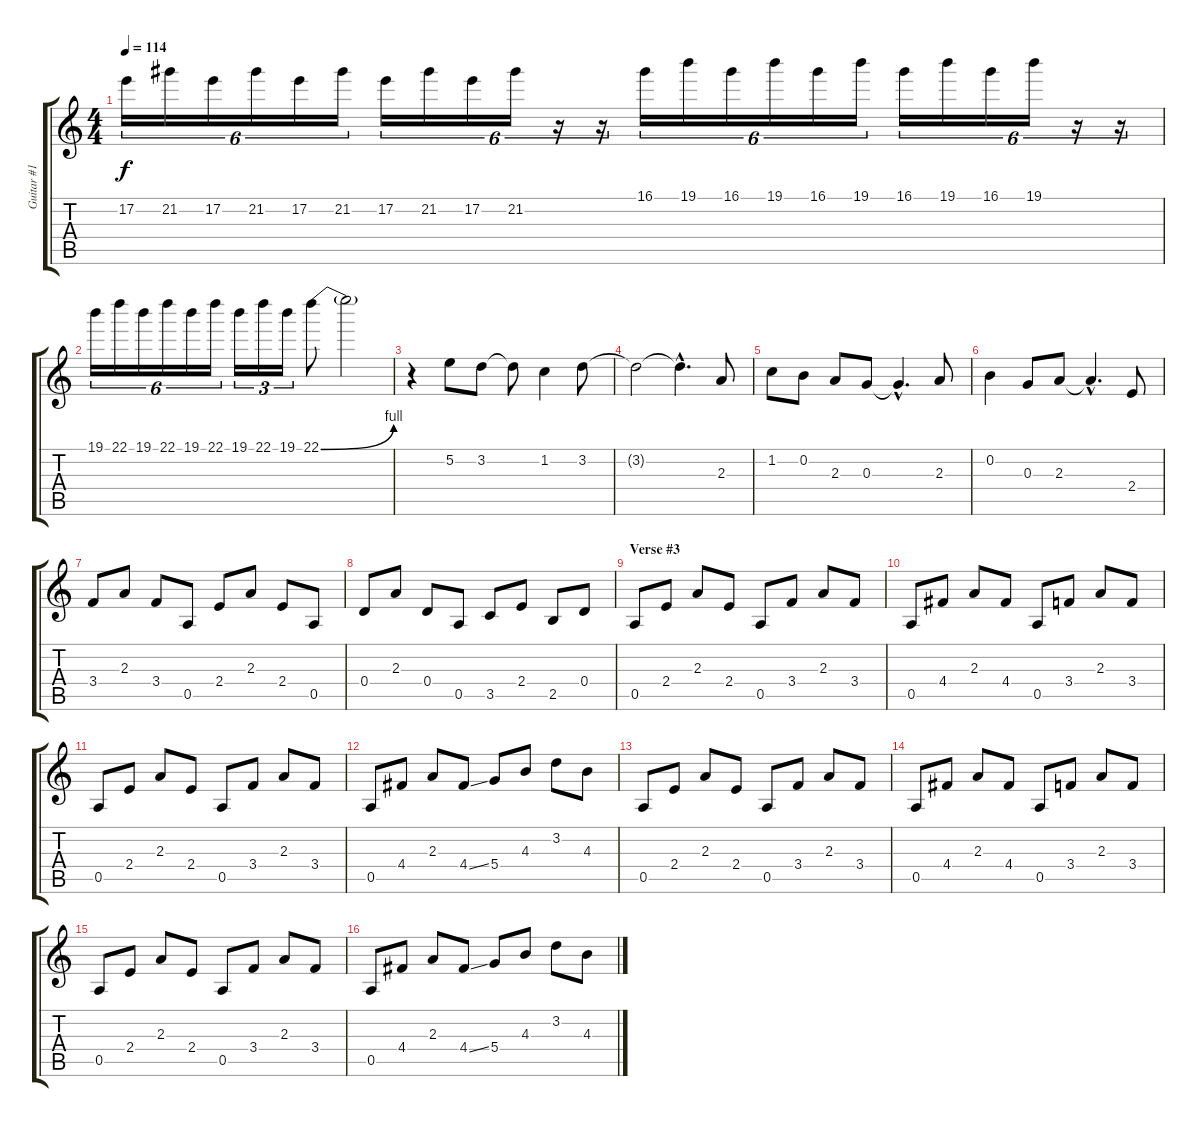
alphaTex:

\track ("Guitar #1 and #4" "Guitar #1 ") {instrument distortionguitar}
\staff {score tabs}
\tuning (E4 B3 G3 D3 A2 E2) {hide}
\ts (4 4)
\tempo 114
\clef g2
\ks c
17.2.16{tu (6 4) dy f instrument distortionguitar} 21.2.16{tu (6 4)} 17.2.16{tu (6 4)} 21.2.16{tu (6 4)} 17.2.16{tu (6 4)} 21.2.16{tu (6 4)} 17.2.16{tu (6 4)} 21.2.16{tu (6 4)} 17.2.16{tu (6 4)} 21.2.16{tu (6 4)} r.16{tu (6 4)} r.16{tu (6 4)} 16.1.16{tu (6 4)} 19.1.16{tu (6 4)} 16.1.16{tu (6 4)} 19.1.16{tu (6 4)} 16.1.16{tu (6 4)} 19.1.16{tu (6 4)} 16.1.16{tu (6 4)} 19.1.16{tu (6 4)} 16.1.16{tu (6 4)} 19.1.16{tu (6 4)} r.16{tu (6 4)} r.16{tu (6 4)} |
19.1.16{tu (6 4)} 22.1.16{tu (6 4)} 19.1.16{tu (6 4)} 22.1.16{tu (6 4)} 19.1.16{tu (6 4)} 22.1.16{tu (6 4)} 19.1.16{tu (3 2)} 22.1.16{tu (3 2)} 19.1.16{tu (3 2)} 22.1{be (bend 0 0 60 4)}.8 22.1{t}.2 |
r.4{instrument acousticguitarsteel} 5.2.8 3.2.8 3.2{t}.8 1.2.4 3.2.8 |
3.2{t}.2 3.2{hac t}.4{d} 2.3.8 |
1.2.8 0.2.8 2.3.8 0.3.8 0.3{hac t}.4{d} 2.3.8 |
0.2.4 0.3.8 2.3.8 2.3{hac t}.4{d} 2.4.8 |
3.4.8 2.3.8 3.4.8 0.5.8 2.4.8 2.3.8 2.4.8 0.5.8 |
0.4.8 2.3.8 0.4.8 0.5.8 3.5.8 2.4.8 2.5.8 0.4.8 |
\section ("" "Verse #3")
0.5.8 2.4.8 2.3.8 2.4.8 0.5.8 3.4.8 2.3.8 3.4.8 |
0.5.8 4.4.8 2.3.8 4.4.8 0.5.8 3.4.8 2.3.8 3.4.8 |
0.5.8 2.4.8 2.3.8 2.4.8 0.5.8 3.4.8 2.3.8 3.4.8 |
0.5.8 4.4.8 2.3.8 4.4{ss}.8 5.4.8 4.3.8 3.2.8 4.3.8 |
0.5.8 2.4.8 2.3.8 2.4.8 0.5.8 3.4.8 2.3.8 3.4.8 |
0.5.8 4.4.8 2.3.8 4.4.8 0.5.8 3.4.8 2.3.8 3.4.8 |
0.5.8 2.4.8 2.3.8 2.4.8 0.5.8 3.4.8 2.3.8 3.4.8 |
0.5.8 4.4.8 2.3.8 4.4{ss}.8 5.4.8 4.3.8 3.2.8 4.3.8
